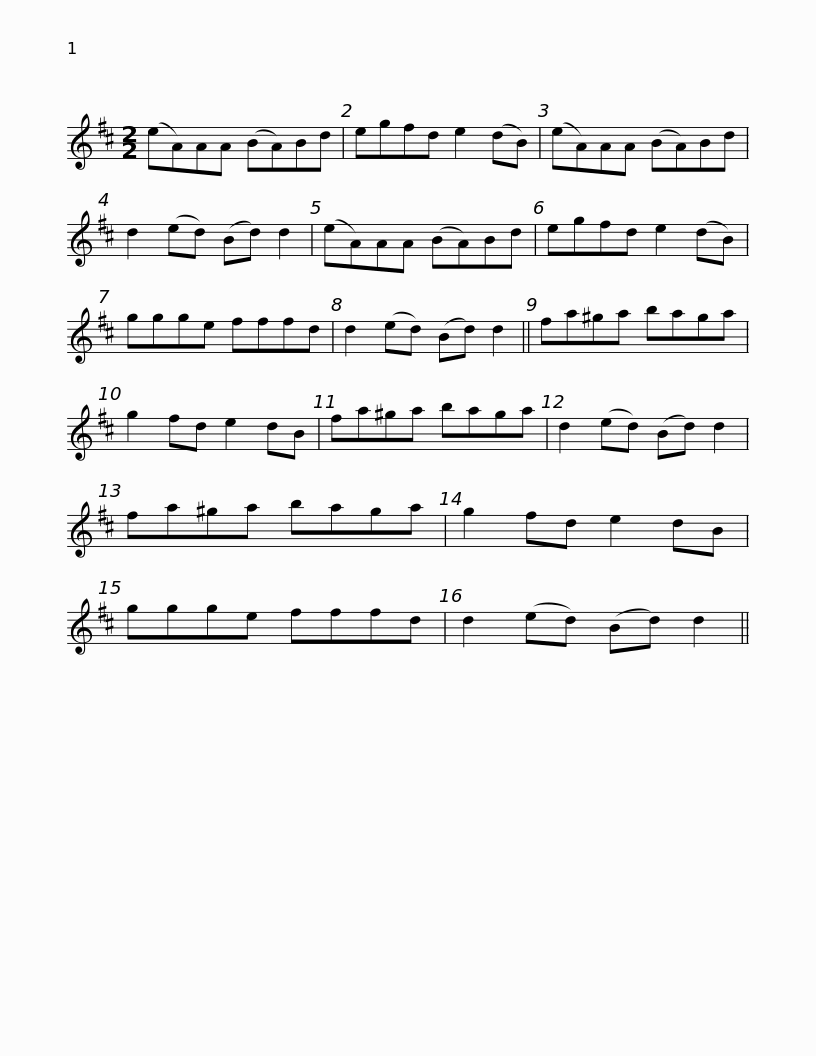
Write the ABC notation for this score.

X:1
L:1/8
M:2/2
I:linebreak $
K:D
V:1 treble
V:1
 (eA)AA (BA)Bd | egfd e2 (dB) | (eA)AA (BA)Bd | d2 (ed) (Bd) d2 | (eA)AA (BA)Bd | %5
 egfd e2 (dB) |$ ggge fffd | d2 (ed) (Bd) d2 || fa^ga baga | g2 fd e2 dB | %10
 fa^ga baga |$ d2 (ed) (Bd) d2 | fa^ga baga | g2 fd e2 dB | ggge fffd | %15
 d2 (ed) (Bd) d2 || %16
